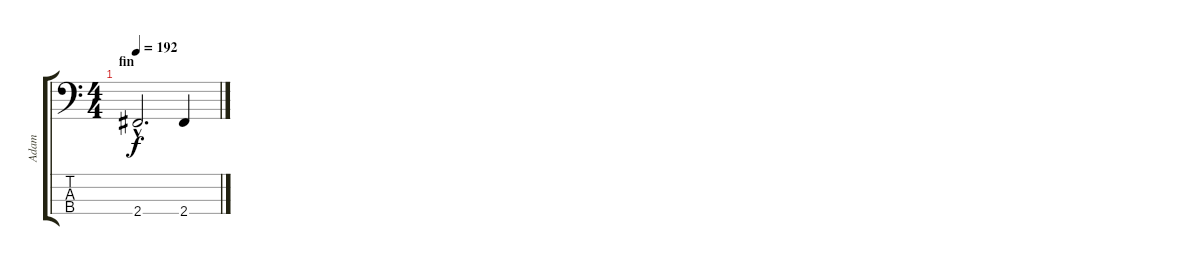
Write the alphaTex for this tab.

\track ("Adam" "Adam") {instrument electricbassfinger}
\staff {score tabs}
\tuning (G2 D2 A1 E1) {hide}
\ts (4 4)
\section ("" "fin")
\tempo 192
\clef f4
\ks c
2.4{hac}.2{d dy f} 2.4.4
